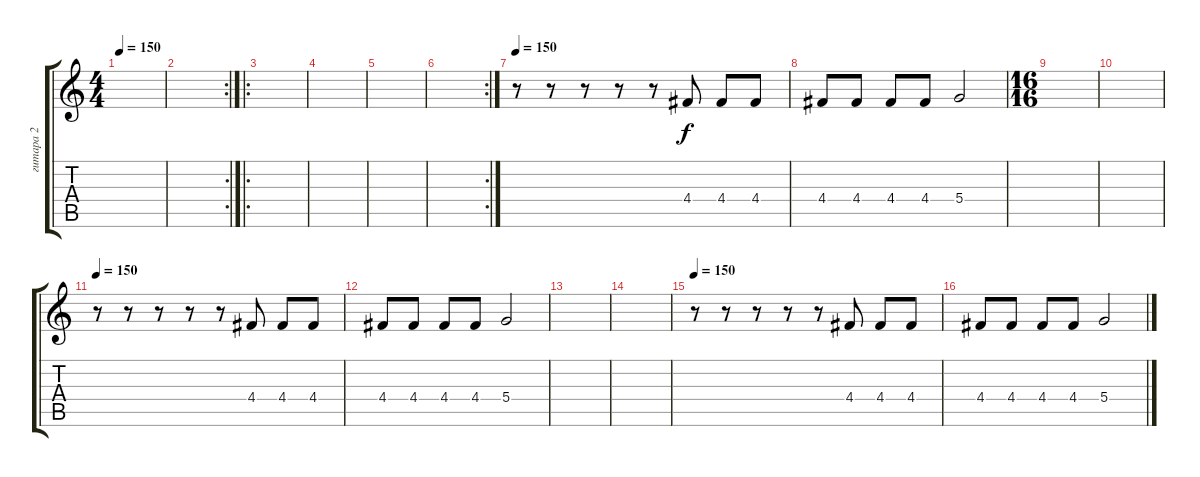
\track ("гитара 2" "гитара 2") {instrument distortionguitar}
\staff {score tabs}
\tuning (E4 B3 G3 D3 A2 E2) {hide}
\ts (4 4)
\tempo 150
\clef g2
\ks c
|
\rc 2
|
\ro
|
|
|
\rc 2
|
\tempo 150
r.8 r.8 r.8 r.8 r.8 4.4.8 4.4.8 4.4.8 |
4.4.8 4.4.8 4.4.8 4.4.8 5.4.2 |
\ts (16 16)
|
|
\tempo 150
r.8 r.8 r.8 r.8 r.8 4.4.8 4.4.8 4.4.8 |
4.4.8 4.4.8 4.4.8 4.4.8 5.4.2 |
|
|
\tempo 150
r.8 r.8 r.8 r.8 r.8 4.4.8 4.4.8 4.4.8 |
4.4.8 4.4.8 4.4.8 4.4.8 5.4.2
